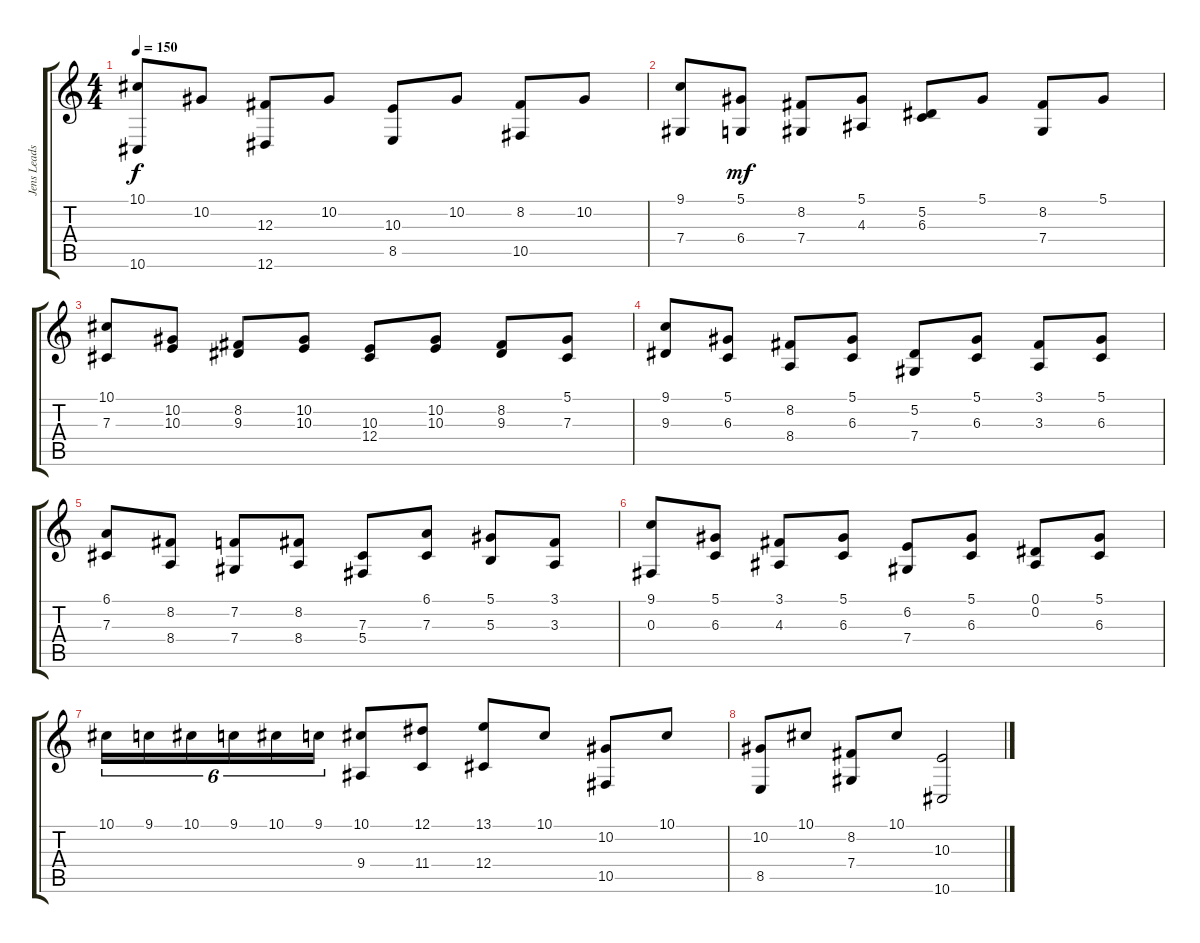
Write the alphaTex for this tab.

\track ("Jens Leads" "Jens Leads") {instrument harpsichord}
\staff {score tabs}
\tuning (Eb4 Bb3 Gb3 Db3 Ab2 Eb2) {hide}
\ts (4 4)
\tempo 150
\clef g2
\ks c
(10.1 10.6).8{dy f} 10.2.8 (12.3 12.6).8 10.2.8 (10.3 8.5).8 10.2.8 (8.2 10.5).8 10.2.8 |
(9.1 7.4).8 (5.1 6.4).8{dy mf} (8.2 7.4).8 (5.1 4.3).8 (5.2 6.3).8 5.1.8 (8.2 7.4).8 5.1.8 |
(10.1 7.3).8 (10.2 10.3).8 (8.2 9.3).8 (10.2 10.3).8 (10.3 12.4).8 (10.2 10.3).8 (8.2 9.3).8 (5.1 7.3).8 |
(9.1 9.3).8{volume 13} (5.1 6.3).8 (8.2 8.4).8 (5.1 6.3).8 (5.2 7.4).8 (5.1 6.3).8 (3.1 3.3).8 (5.1 6.3).8 |
(6.1 7.3).8{volume 10} (8.2 8.4).8 (7.2 7.4).8 (8.2 8.4).8 (7.3 5.4).8 (6.1 7.3).8 (5.1 5.3).8 (3.1 3.3).8 |
(9.1 0.3).8{volume 8} (5.1 6.3).8 (3.1 4.3).8 (5.1 6.3).8 (6.2 7.4).8 (5.1 6.3).8 (0.1 0.2).8 (5.1 6.3).8 |
10.1.16{tu (6 4) volume 5} 9.1.16{tu (6 4)} 10.1.16{tu (6 4)} 9.1.16{tu (6 4)} 10.1.16{tu (6 4)} 9.1.16{tu (6 4)} (10.1 9.4).8 (12.1 11.4).8 (13.1 12.4).8 10.1.8 (10.2 10.5).8 10.1.8 |
(10.2 8.5).8{volume 0} 10.1.8 (8.2 7.4).8 10.1.8 (10.3 10.6).2
